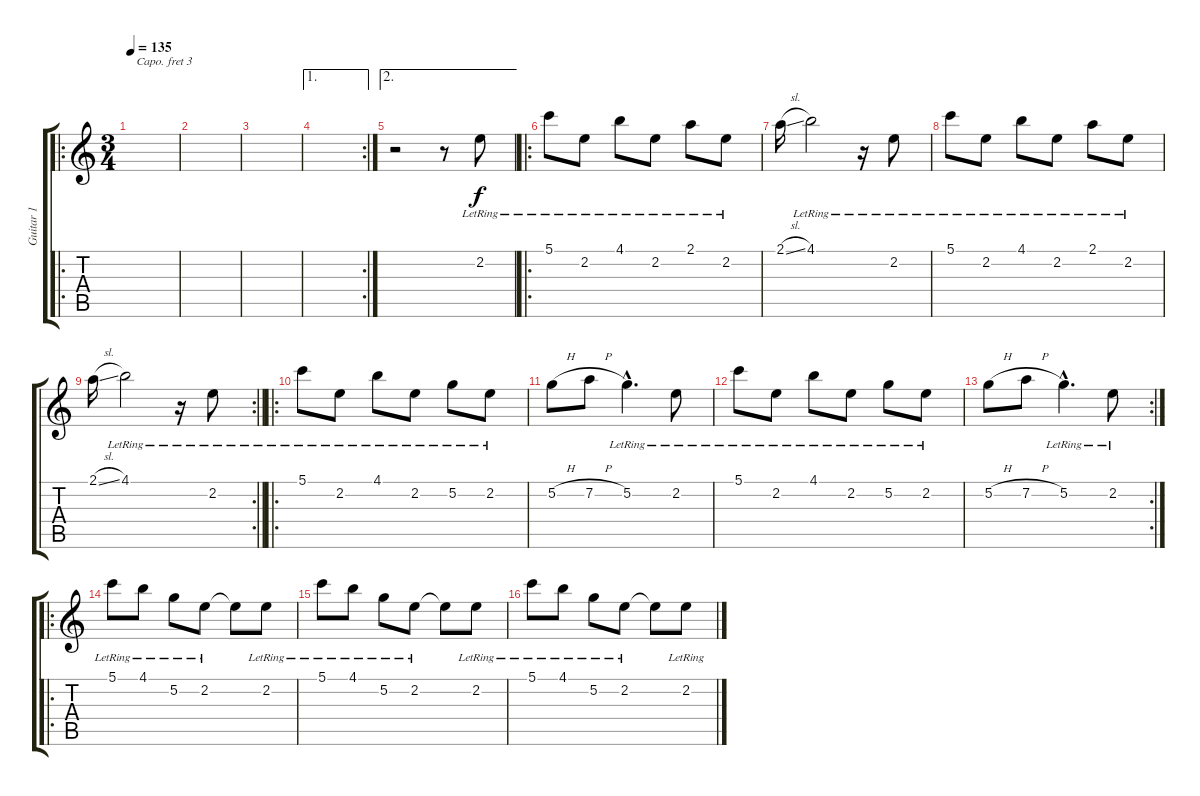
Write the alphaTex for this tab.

\track ("Guitar 1" "Guitar 1") {instrument acousticguitarsteel}
\staff {score tabs}
\capo 3
\tuning (E4 B3 G3 D3 A2 E2) {hide}
\ro
\ts (3 4)
\tempo 135
\clef g2
\ks c
|
|
|
\ae 1
\rc 2
|
\ae 2
r.2 r.8 2.2{lr}.8 |
\ro
5.1{lr}.8 2.2{lr}.8 4.1{lr}.8 2.2{lr}.8 2.1{lr}.8 2.2{lr}.8 |
2.1{sl}.16 4.1{lr}.2 r.16 2.2{lr}.8 |
5.1{lr}.8 2.2{lr}.8 4.1{lr}.8 2.2{lr}.8 2.1{lr}.8 2.2{lr}.8 |
\rc 2
\barLineRight lightlight
2.1{sl}.16 4.1{lr}.2 r.16 2.2{lr}.8 |
\ro
5.1{lr}.8 2.2{lr}.8 4.1{lr}.8 2.2{lr}.8 5.2{lr}.8 2.2{lr}.8 |
5.2{h}.8 7.2{h}.8 5.2{hac lr}.4{d} 2.2{lr}.8 |
5.1{lr}.8 2.2{lr}.8 4.1{lr}.8 2.2{lr}.8 5.2{lr}.8 2.2{lr}.8 |
\rc 2
5.2{h}.8 7.2{h}.8 5.2{hac lr}.4{d} 2.2{lr}.8 |
\ro
5.1{lr}.8 4.1{lr}.8 5.2{lr}.8 2.2{lr}.8 2.2{t}.8 2.2{lr}.8 |
5.1{lr}.8 4.1{lr}.8 5.2{lr}.8 2.2{lr}.8 2.2{t}.8 2.2{lr}.8 |
5.1{lr}.8 4.1{lr}.8 5.2{lr}.8 2.2{lr}.8 2.2{t}.8 2.2{lr}.8
